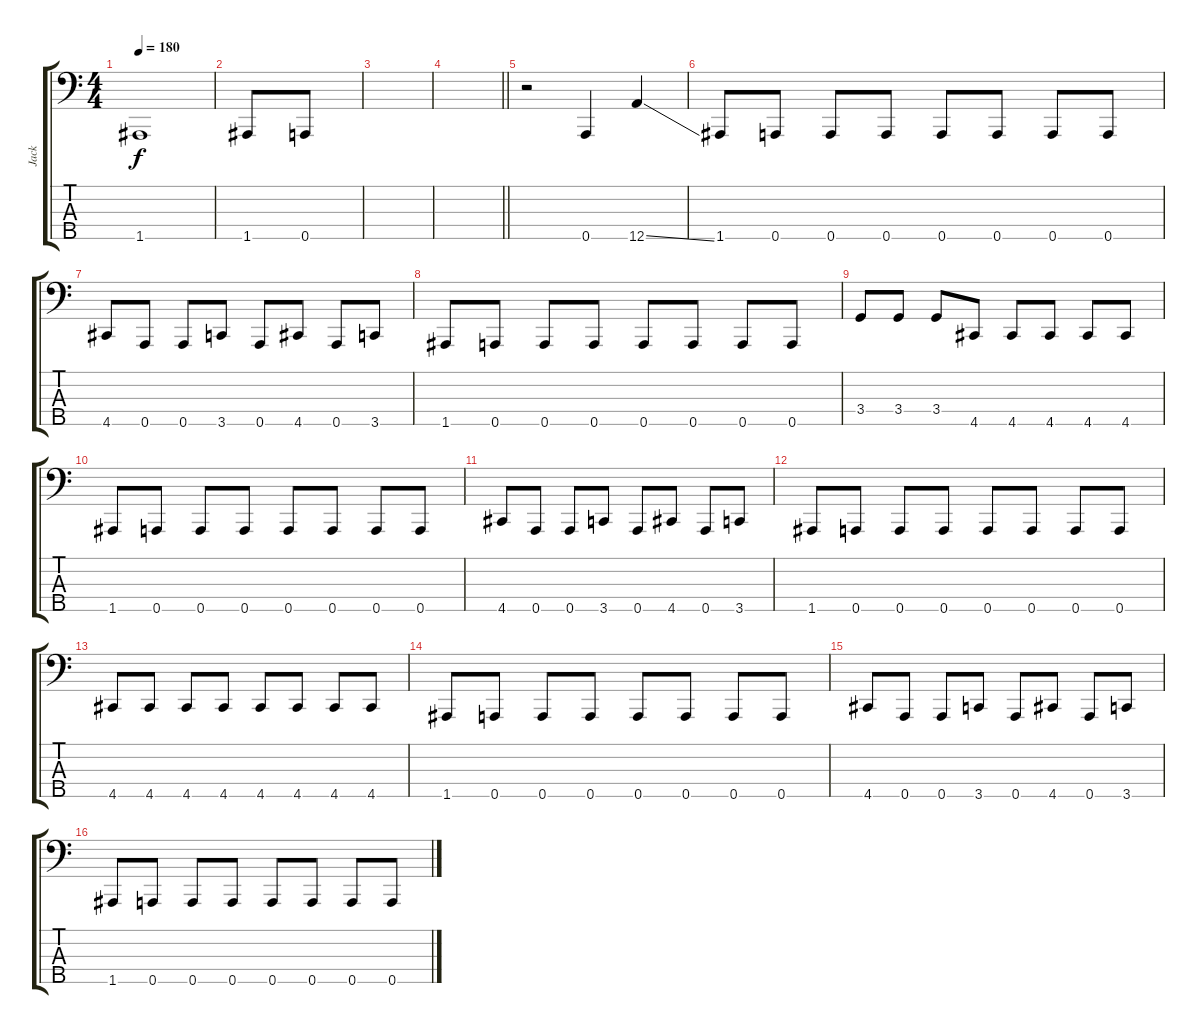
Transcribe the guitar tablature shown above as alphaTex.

\track ("Jack" "Jack") {instrument electricbasspick}
\staff {score tabs}
\tuning (G2 D2 A1 E1 A0) {hide}
\ts (4 4)
\tempo 180
\clef f4
\ks c
1.5{t}.1{dy f} |
1.5.8 0.5.8 |
|
\barLineRight lightlight
|
\section ("" "")
r.2 0.5.4 12.5{ss}.4 |
1.5.8 0.5.8 0.5.8 0.5.8 0.5.8 0.5.8 0.5.8 0.5.8 |
4.5.8 0.5.8 0.5.8 3.5.8 0.5.8 4.5.8 0.5.8 3.5.8 |
1.5.8 0.5.8 0.5.8 0.5.8 0.5.8 0.5.8 0.5.8 0.5.8 |
3.4.8 3.4.8 3.4.8 4.5.8 4.5.8 4.5.8 4.5.8 4.5.8 |
1.5.8 0.5.8 0.5.8 0.5.8 0.5.8 0.5.8 0.5.8 0.5.8 |
4.5.8 0.5.8 0.5.8 3.5.8 0.5.8 4.5.8 0.5.8 3.5.8 |
1.5.8 0.5.8 0.5.8 0.5.8 0.5.8 0.5.8 0.5.8 0.5.8 |
4.5.8 4.5.8 4.5.8 4.5.8 4.5.8 4.5.8 4.5.8 4.5.8 |
1.5.8 0.5.8 0.5.8 0.5.8 0.5.8 0.5.8 0.5.8 0.5.8 |
4.5.8 0.5.8 0.5.8 3.5.8 0.5.8 4.5.8 0.5.8 3.5.8 |
1.5.8 0.5.8 0.5.8 0.5.8 0.5.8 0.5.8 0.5.8 0.5.8
